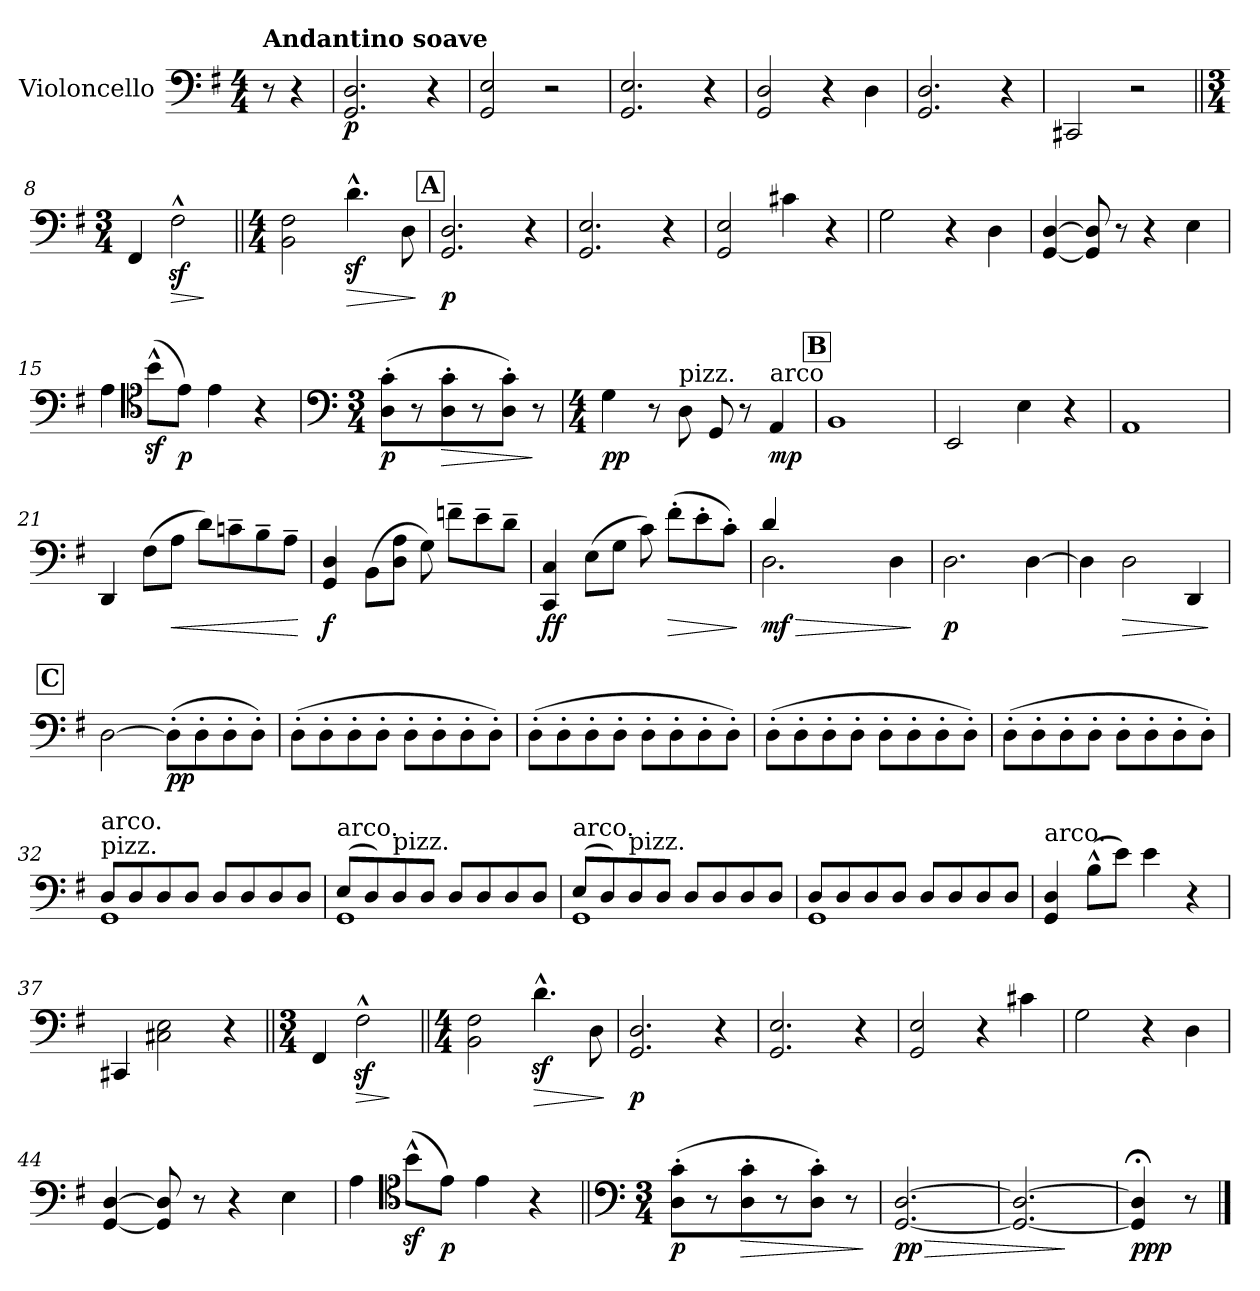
**kern	**dynam
*part1	*part1
*staff1	*staff1
*I"Violoncello	*
*I'Vc	*
*clefF4	*
*k[f#]	*
*M4/4	*
=1	=1
!LO:TX:a:B:t=Andantino soave	!
8r	.
4r	.
=2	=2
!	!LO:DY:b
2.GG/ 2.D/	p
4r	.
=3	=3
2GG/ 2E/	.
2r	.
=4	=4
2.GG/ 2.E/	.
4r	.
=5	=5
2GG/ 2D/	.
4r	.
4D\	.
=6	=6
2.GG/ 2.D/	.
4r	.
=7	=7
2CC#X/	.
2r	.
=8||	=8||
*M3/4	*
4FF#/	.
!	!LO:HP:b
!	!LO:DY:n=1:b
2F#z<^^\	> other-dynamics
.	]
=9||	=9||
*M4/4	*
2BB\ 2F#\	.
!	!LO:HP:b
4.dz<^^\	>
8D\	.
.	]
!!LO:LB:g=z
!!LO:REH:place=s1:a:B:cj:fs=14:t=A
=10	=10
!	!LO:DY:b
2.GG/ 2.D/	p
4r	.
=11	=11
2.GG/ 2.E/	.
4r	.
=12	=12
2GG/ 2E/	.
4c#X\	.
4r	.
=13	=13
2G\	.
4r	.
4D\	.
=14	=14
[4GG/ [4D/	.
8GG/] 8D/]	.
8r	.
4r	.
4E\	.
=15	=15
4A\	.
*clefC4	*
(8bz<^^\L	.
!	!LO:DY:b
8e\J)	p
4e\	.
4r	.
!!LO:LB:g=z
=16	=16
*clefF4	*
*M3/4	*
!	!LO:DY:b
(8D\' 8c\'L	p
!	!LO:DY:b
8r	other-dynamics
!	!LO:HP:b
8D\' 8c\'	>
8r	.
8D\' 8c\'J)	.
8r	]
=17	=17
*M4/4	*
!	!LO:DY:b
4G\	pp
8r	.
!LO:TX:a:t=pizz.	!
8D\	.
8GG/	.
8r	.
!LO:TX:a:t=arco	!
!	!LO:DY:b
4AA/	mp
!!LO:REH:place=s1:a:B:cj:fs=14:t=B
=18	=18
1BB	.
=19	=19
!	!LO:DY:b
2EE/	other-dynamics
4E\	.
4r	.
=20	=20
1AA	.
=21	=21
4DD/	.
(8F#\L	.
!	!LO:HP:b
8A\J	<
8d\L)	.
8cn~\	.
8B~\	.
8A~\J	.
.	[
!!LO:LB:g=z
=22	=22
!	!LO:DY:b
4GG/ 4D/	f
(8BB\L	.
8D\ 8A\J	.
8G\)	.
8fn~\L	.
8e~\	.
8d~\J	.
=23	=23
!	!LO:DY:b
4CC/ 4C/	ff
(8E\L	.
8G\J	.
8c\)	.
!	!LO:HP:b
(8f#'\L	>
8e'\	.
8c'\J)	.
.	]
=24	=24
!	!LO:HP:b
*^	*
!	!	!LO:DY:n=1:b
4d/	2.D\	> mf
4ryy	.	.
2ryy	.	.
.	4D\	.
*v	*v	*
.	]
=25	=25
!	!LO:DY:b
2.D\	p
!	!LO:DY:b
[4D\	other-dynamics
=26	=26
4D\]	.
!	!LO:HP:b
2D\	>
4DD/	.
.	]
!!LO:REH:place=s1:a:B:cj:fs=14:t=C
=27	=27
[2D\	.
!	!LO:DY:b
(8D'\L]	pp
8D'\	.
8D'\	.
8D'\J)	.
!!LO:LB:g=z
=28	=28
(8D'\L	.
8D'\	.
8D'\	.
8D'\J	.
8D'\L	.
8D'\	.
8D'\	.
8D'\J)	.
=29	=29
(8D'\L	.
8D'\	.
8D'\	.
8D'\J	.
8D'\L	.
8D'\	.
8D'\	.
8D'\J)	.
=30	=30
(8D'\L	.
8D'\	.
8D'\	.
8D'\J	.
8D'\L	.
8D'\	.
8D'\	.
8D'\J)	.
=31	=31
(8D'\L	.
8D'\	.
8D'\	.
8D'\J	.
8D'\L	.
8D'\	.
8D'\	.
8D'\J)	.
!!LO:LB:g=z
=32	=32
*^	*
!LO:TX:a:t=pizz.	!	!
!LO:TX:a:t=arco.	!	!
8D/L	1GG	.
8D/	.	.
8D/	.	.
8D/J	.	.
8D/L	.	.
8D/	.	.
8D/	.	.
8D/J	.	.
=33	=33	=33
!LO:TX:a:t=arco.	!	!
(8E/L	1GG	.
8D/)	.	.
!LO:TX:a:t=pizz.	!	!
8D/	.	.
8D/J	.	.
8D/L	.	.
8D/	.	.
8D/	.	.
8D/J	.	.
=34	=34	=34
!LO:TX:a:t=arco.	!	!
(8E/L	1GG	.
8D/)	.	.
!LO:TX:a:t=pizz.	!	!
8D/	.	.
8D/J	.	.
8D/L	.	.
8D/	.	.
8D/	.	.
8D/J	.	.
!!LO:LB:g=z	!!
=35	=35	=35
8D/L	1GG	.
8D/	.	.
8D/	.	.
8D/J	.	.
8D/L	.	.
8D/	.	.
8D/	.	.
8D/J	.	.
*v	*v	*
=36	=36
!LO:TX:a:t=arco.	!
4GG/ 4D/	.
(8B^^\L	.
8e\J)	.
!	!LO:DY:b
4e\	other-dynamics
4r	.
!!LO:LB:g=z
=37	=37
4CC#X/	.
2C#X\ 2E\	.
4r	.
=38||	=38||
*M3/4	*
4FF#/	.
!	!LO:HP:b
!	!LO:DY:n=1:b
2F#z<^^\	> other-dynamics
.	]
=39||	=39||
*M4/4	*
2BB\ 2F#\	.
!	!LO:HP:b
4.dz<^^\	>
8D\	.
.	]
=40	=40
!	!LO:DY:b
2.GG/ 2.D/	p
4r	.
=41	=41
2.GG/ 2.E/	.
4r	.
=42	=42
2GG/ 2E/	.
4r	.
4c#X\	.
=43	=43
2G\	.
4r	.
4D\	.
!!LO:PB:g=z
=44	=44
[4GG/ [4D/	.
8GG/] 8D/]	.
8r	.
4r	.
4E\	.
=45	=45
4A\	.
*clefC4	*
(8bz<^^\L	.
!	!LO:DY:b
8e\J)	p
4e\	.
4r	.
=46||	=46||
*clefF4	*
*M3/4	*
!	!LO:DY:b
(8D\' 8c\'L	p
!	!LO:DY:b
8r	other-dynamics
!	!LO:HP:b
8D\' 8c\'	>
8r	.
8D\' 8c\'J)	.
8r	.
.	]
=47	=47
!	!LO:HP:b
!	!LO:DY:n=1:b
[2.GG/ [2.D/	> pp
=48	=48
2.GG/_ 2.D/_	.
.	]
=49	=49
!	!LO:DY:b
4GG/];< 4D/];<	ppp
8r	.
==	==
*-	*-
